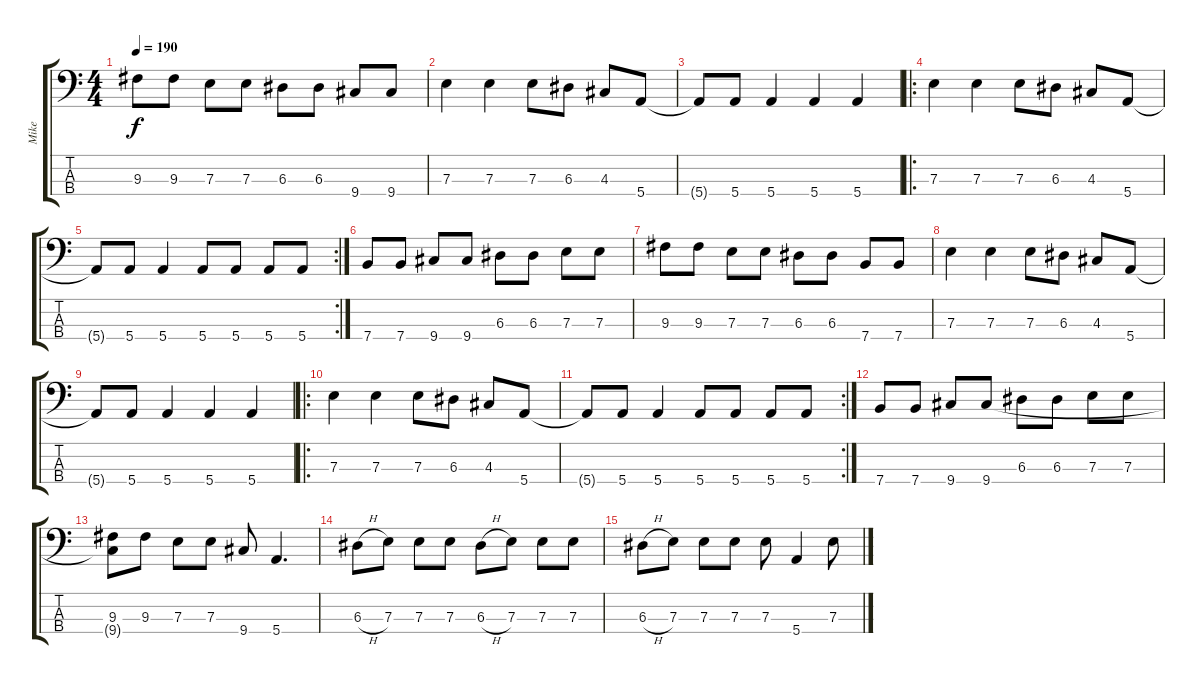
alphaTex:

\track ("Mike " "Mike ") {instrument electricbasspick}
\staff {score tabs}
\tuning (G2 D2 A1 E1) {hide}
\ts (4 4)
\tempo 190
\clef f4
\ks c
9.3.8{dy f} 9.3.8 7.3.8 7.3.8 6.3.8 6.3.8 9.4.8 9.4.8 |
7.3.4 7.3.4 7.3.8 6.3.8 4.3.8 5.4.8 |
5.4{t}.8 5.4.8 5.4.4 5.4.4 5.4.4 |
\ro
7.3.4 7.3.4 7.3.8 6.3.8 4.3.8 5.4.8 |
\rc 2
5.4{t}.8 5.4.8 5.4.4 5.4.8 5.4.8 5.4.8 5.4.8 |
7.4.8 7.4.8 9.4.8 9.4.8 6.3.8 6.3.8 7.3.8 7.3.8 |
9.3.8 9.3.8 7.3.8 7.3.8 6.3.8 6.3.8 7.4.8 7.4.8 |
7.3.4 7.3.4 7.3.8 6.3.8 4.3.8 5.4.8 |
5.4{t}.8 5.4.8 5.4.4 5.4.4 5.4.4 |
\ro
7.3.4 7.3.4 7.3.8 6.3.8 4.3.8 5.4.8 |
\rc 2
5.4{t}.8 5.4.8 5.4.4 5.4.8 5.4.8 5.4.8 5.4.8 |
7.4.8 7.4.8 9.4.8 9.4.8 6.3.8 6.3.8 7.3.8 7.3.8 |
(9.3 9.4{t}).8 9.3.8 7.3.8 7.3.8 9.4.8 5.4.4{d} |
6.3{h}.8 7.3.8 7.3.8 7.3.8 6.3{h}.8 7.3.8 7.3.8 7.3.8 |
6.3{h}.8 7.3.8 7.3.8 7.3.8 7.3.8 5.4.4 7.3.8
